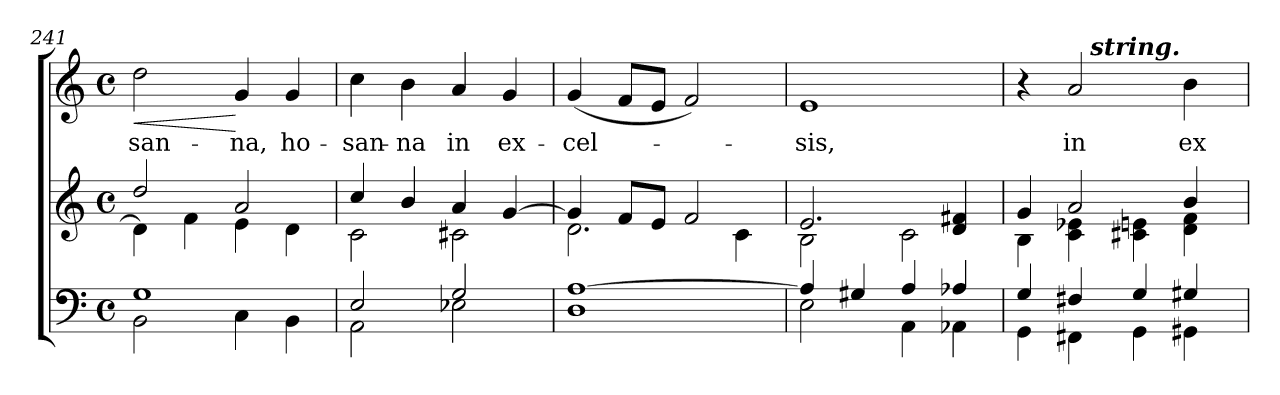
**kern	**kern	**kern	**text	**dynam
*part2	*part2	*part1	*part1	*part1
*staff3	*staff2	*staff1	*staff1	*staff1
*clefF4	*clefG2	*clefG2	*	*
*k[]	*k[]	*k[]	*	*
*C:	*C:	*C:	*	*
*M4/4	*M4/4	*M4/4	*	*
*met(c)	*met(c)	*met(c)	*	*
=241	=241	=241	=241	=241
*^	*^	*	*	*
!	!	!	!	!	!LO:LY:b	!LO:HP:b
!	!	!	!	!	!	!LO:HP:n=1:b
1G	2BB\	2dd/	4d\]	2dd\	-san-	< >
.	.	.	4f\	.	.	.
!	!	!	!	!	!LO:LY:b	!
.	4C\	2a/	4e\	4g/	-na,	[
!	!	!	!	!	!LO:LY:b	!
.	4BB\	.	4d\	4g/	ho-	]
!!LO:LB:g=z
=242	=242	=242	=242	=242	=242	=242
!	!	!	!	!	!LO:LY:b	!
2E/	2AA\	4cc/	2c\	4cc\	-san-	.
!	!	!	!	!	!LO:LY:b	!
.	.	4b/	.	4b\	-na	.
!	!	!	!	!	!LO:LY:b	!
2G/	2E-X\	4a/	2c#X\	4a/	in	.
!	!	!	!	!	!LO:LY:b	!
.	.	[>4g/	.	4g/	ex-	.
=243	=243	=243	=243	=243	=243	=243
!	!	!	!	!	!LO:LY:b	!
[>1A	1D	4g/]	2.d\	(<4g/	-cel-	.
.	.	8f/L	.	8f/L	.	.
.	.	8e/J	.	8e/J	.	.
.	.	2f/	.	2f/)	.	.
.	.	.	4c\	.	.	.
=244	=244	=244	=244	=244	=244	=244
!	!	!	!	!	!LO:LY:b	!
4A/]	2E\	2.e/	2B\	1e	-sis,	.
4G#X/	.	.	.	.	.	.
4A/	4AA\	.	2c\	.	.	.
4A-X/	4AA-X\	4d/ 4f#X/	.	.	.	.
=245	=245	=245	=245	=245	=245	=245
*	*	*	*	*^	*	*
4G/	4GG\	4g/	4B\	4r	4ryy	.	.
!	!	!	!	!	!	!LO:LY:b	!
4F#X/	4FF#X\	2a/	4c\ 4e-X\	2a/	16ryy	in	.
!	!	!	!	!	!LO:TX:a:Bi:t=string.	!	!
.	.	.	.	.	2ryy	.	.
4G/	4GG\	.	4c#X\ 4en\	.	.	.	.
!	!	!	!	!	!	!LO:LY:b	!
4G#X/	4GG#X\	4b/	4d\ 4f\	4b\	.	ex-	.
.	.	.	.	.	8.ryy	.	.
*v	*v	*	*	*v	*v	*	*
*	*v	*v	*	*	*
=	=	=	=	=
*-	*-	*-	*-	*-
